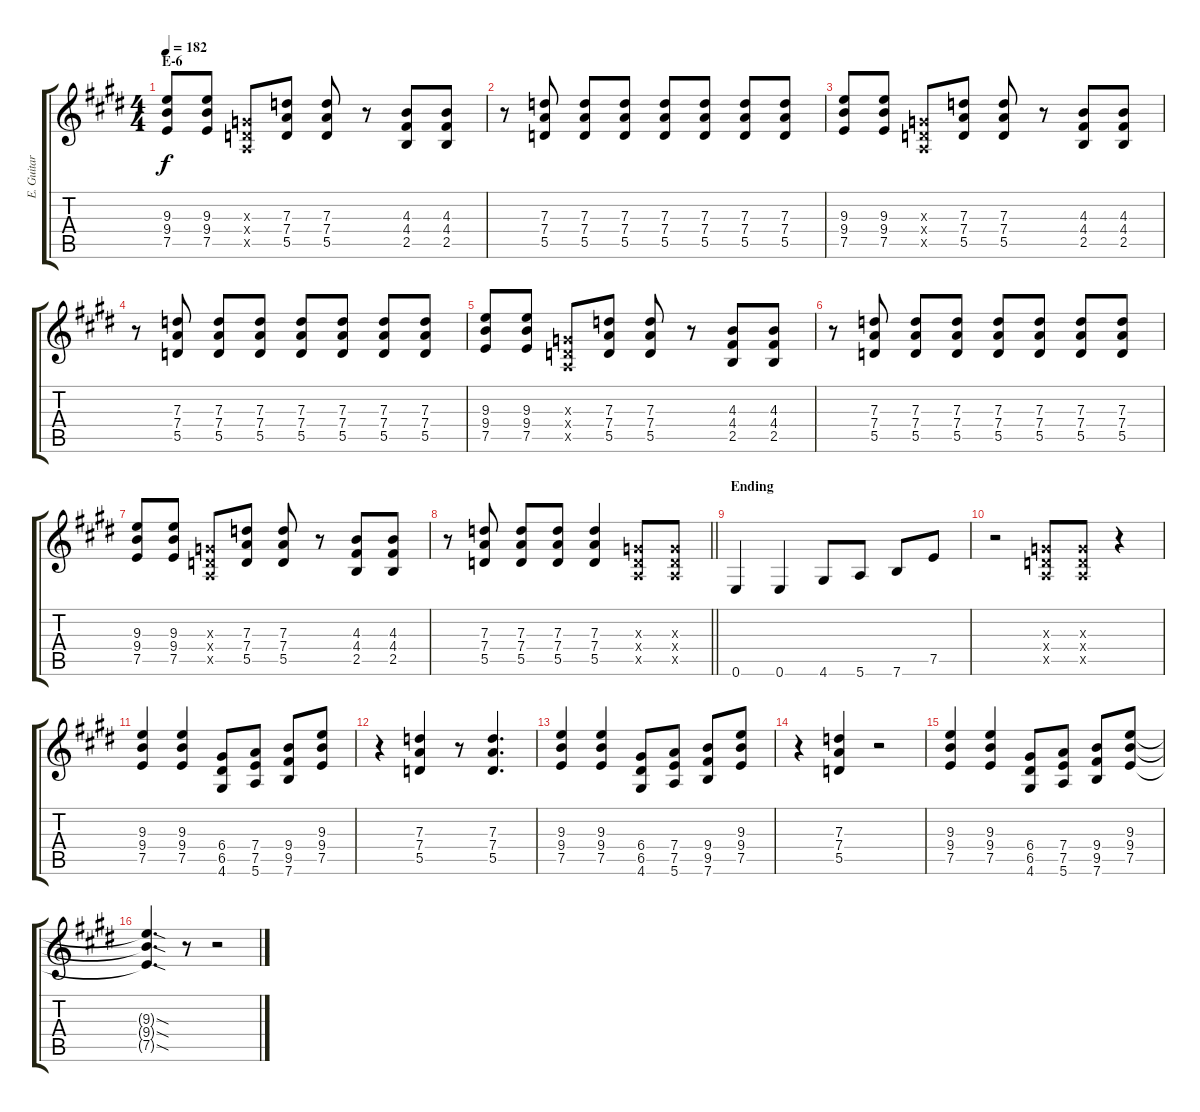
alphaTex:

\track ("E. Guitar" "E. Guitar") {instrument electricguitarclean}
\staff {score tabs}
\tuning (E4 B3 G3 D3 A2 E2) {hide}
\ts (4 4)
\section ("" "E-6")
\tempo 182
\clef g2
\ks e
(9.3 9.4 7.5).8{dy f} (9.3 9.4 7.5).8 (0.3{x} 0.4{x} 0.5{x}).8 (7.3 7.4 5.5).8 (7.3 7.4 5.5).8 r.8 (4.3 4.4 2.5).8 (4.3 4.4 2.5).8 |
r.8 (7.3 7.4 5.5).8 (7.3 7.4 5.5).8 (7.3 7.4 5.5).8 (7.3 7.4 5.5).8 (7.3 7.4 5.5).8 (7.3 7.4 5.5).8 (7.3 7.4 5.5).8 |
(9.3 9.4 7.5).8 (9.3 9.4 7.5).8 (0.3{x} 0.4{x} 0.5{x}).8 (7.3 7.4 5.5).8 (7.3 7.4 5.5).8 r.8 (4.3 4.4 2.5).8 (4.3 4.4 2.5).8 |
r.8 (7.3 7.4 5.5).8 (7.3 7.4 5.5).8 (7.3 7.4 5.5).8 (7.3 7.4 5.5).8 (7.3 7.4 5.5).8 (7.3 7.4 5.5).8 (7.3 7.4 5.5).8 |
(9.3 9.4 7.5).8 (9.3 9.4 7.5).8 (0.3{x} 0.4{x} 0.5{x}).8 (7.3 7.4 5.5).8 (7.3 7.4 5.5).8 r.8 (4.3 4.4 2.5).8 (4.3 4.4 2.5).8 |
r.8 (7.3 7.4 5.5).8 (7.3 7.4 5.5).8 (7.3 7.4 5.5).8 (7.3 7.4 5.5).8 (7.3 7.4 5.5).8 (7.3 7.4 5.5).8 (7.3 7.4 5.5).8 |
(9.3 9.4 7.5).8 (9.3 9.4 7.5).8 (0.3{x} 0.4{x} 0.5{x}).8 (7.3 7.4 5.5).8 (7.3 7.4 5.5).8 r.8 (4.3 4.4 2.5).8 (4.3 4.4 2.5).8 |
\barLineRight lightlight
r.8 (7.3 7.4 5.5).8 (7.3 7.4 5.5).8 (7.3 7.4 5.5).8 (7.3 7.4 5.5).4 (0.3{x} 0.4{x} 0.5{x}).8 (0.3{x} 0.4{x} 0.5{x}).8 |
\section ("" "Ending")
0.6.4 0.6.4 4.6.8 5.6.8 7.6.8 7.5.8 |
r.2 (0.3{x} 0.4{x} 0.5{x}).8 (0.3{x} 0.4{x} 0.5{x}).8 r.4 |
(9.3 9.4 7.5).4 (9.3 9.4 7.5).4 (6.4 6.5 4.6).8 (7.4 7.5 5.6).8 (9.4 9.5 7.6).8 (9.3 9.4 7.5).8 |
r.4 (7.3 7.4 5.5).4 r.8 (7.3 7.4 5.5).4{d} |
(9.3 9.4 7.5).4 (9.3 9.4 7.5).4 (6.4 6.5 4.6).8 (7.4 7.5 5.6).8 (9.4 9.5 7.6).8 (9.3 9.4 7.5).8 |
r.4 (7.3 7.4 5.5).4 r.2 |
(9.3 9.4 7.5).4 (9.3 9.4 7.5).4 (6.4 6.5 4.6).8 (7.4 7.5 5.6).8 (9.4 9.5 7.6).8 (9.3 9.4 7.5).8 |
(9.3{sod t} 9.4{sod t} 7.5{sod t}).4{d} r.8 r.2
